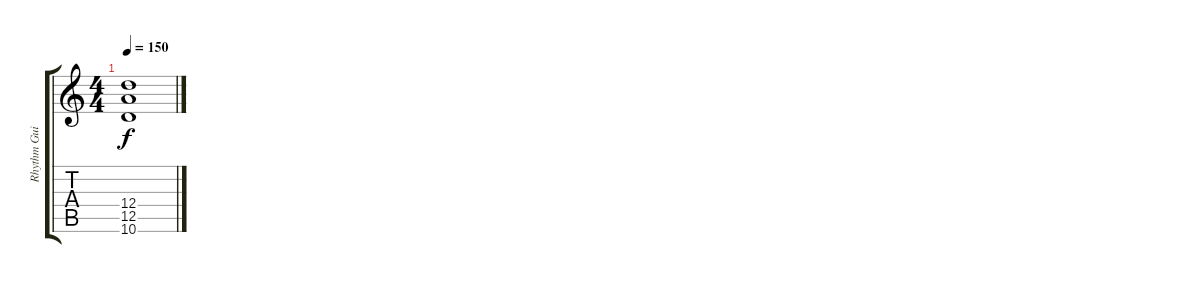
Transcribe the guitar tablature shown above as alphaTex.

\track ("Rhythm Guitar" "Rhythm Gui") {instrument distortionguitar}
\staff {score tabs}
\tuning (E4 B3 G3 D3 A2 E2) {hide}
\ts (4 4)
\tempo 150
\clef g2
\ks c
(12.4 12.5 10.6).1{dy f}
